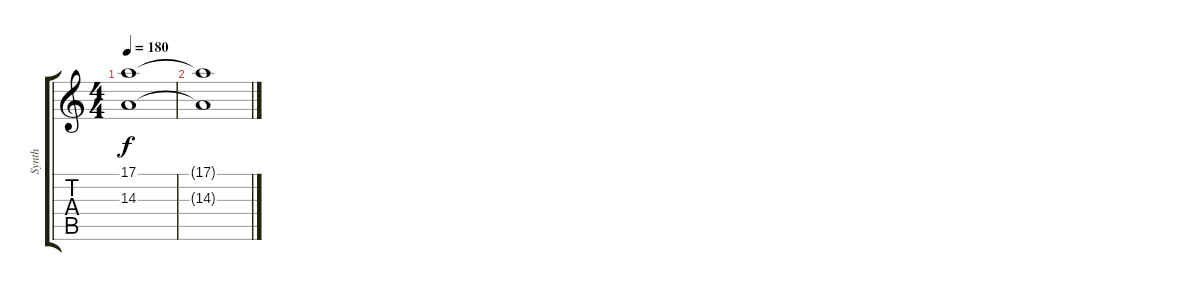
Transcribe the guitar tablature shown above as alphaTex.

\track ("Synth" "Synth") {instrument lead1square}
\staff {score tabs}
\tuning (E4 B3 G3 D3 A2 E2) {hide}
\ts (4 4)
\tempo 180
\clef g2
\ks c
(17.1 14.3).1{dy f} |
(17.1{t} 14.3{t}).1
